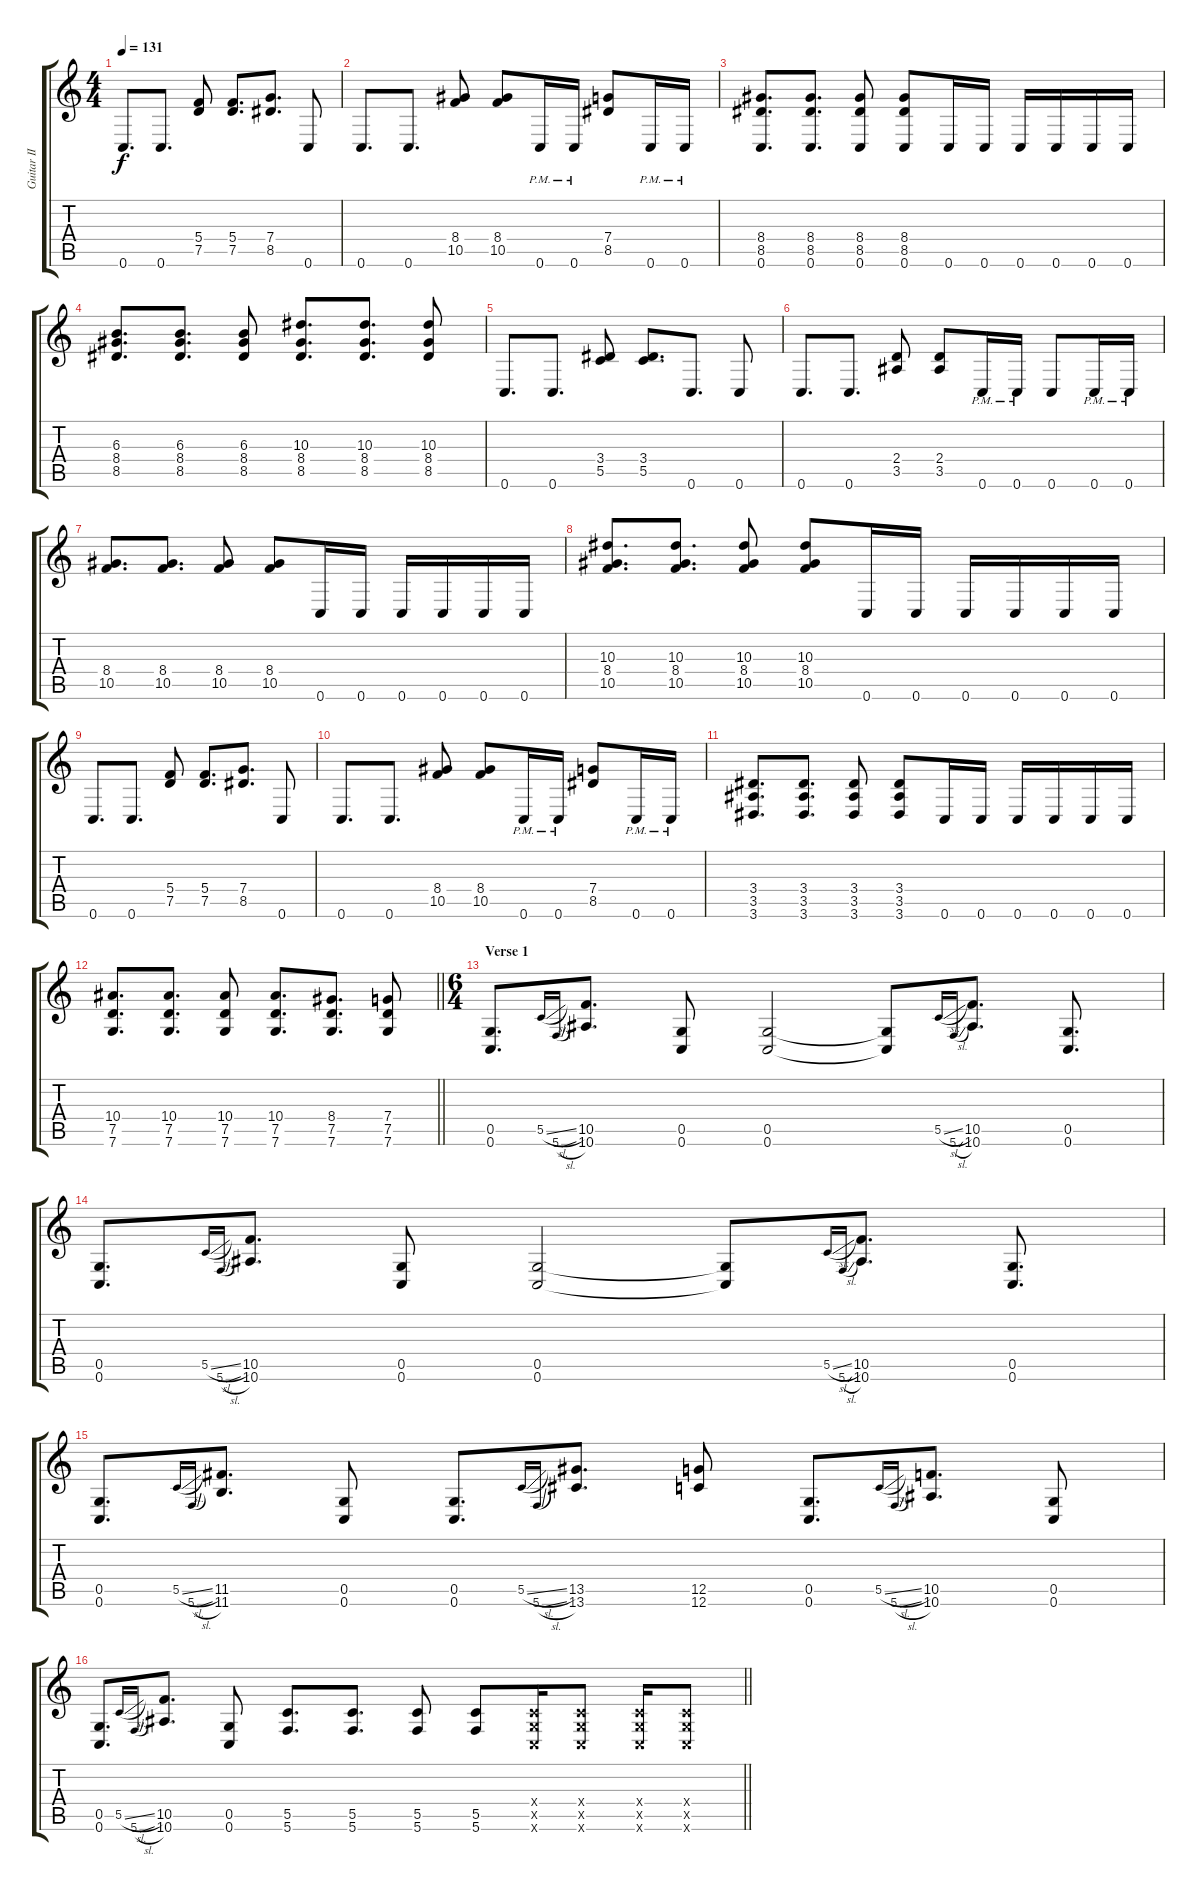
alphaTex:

\track ("Guitar II" "Guitar II") {instrument distortionguitar}
\staff {score tabs}
\tuning (D4 A3 F3 C3 G2 C2) {hide}
\ts (4 4)
\tempo 131
\clef g2
\ks c
0.6.8{d dy f} 0.6.8{d} (5.4 7.5).8 (5.4 7.5).8{d} (7.4 8.5).8{d} 0.6.8 |
0.6.8{d} 0.6.8{d} (8.4 10.5).8 (8.4 10.5).8 0.6{pm}.16 0.6{pm}.16 (7.4 8.5).8 0.6{pm}.16 0.6{pm}.16 |
(8.4 8.5 0.6).8{d} (8.4 8.5 0.6).8{d} (8.4 8.5 0.6).8 (8.4 8.5 0.6).8 0.6.16 0.6.16 0.6.16 0.6.16 0.6.16 0.6.16 |
(6.3 8.4 8.5).8{d} (6.3 8.4 8.5).8{d} (6.3 8.4 8.5).8 (10.3 8.4 8.5).8{d} (10.3 8.4 8.5).8{d} (10.3 8.4 8.5).8 |
0.6.8{d} 0.6.8{d} (3.4 5.5).8 (3.4 5.5).8{d} 0.6.8{d} 0.6.8 |
0.6.8{d} 0.6.8{d} (2.4 3.5).8 (2.4 3.5).8 0.6{pm}.16 0.6{pm}.16 0.6.8 0.6{pm}.16 0.6{pm}.16 |
(8.4 10.5).8{d} (8.4 10.5).8{d} (8.4 10.5).8 (8.4 10.5).8 0.6.16 0.6.16 0.6.16 0.6.16 0.6.16 0.6.16 |
(10.3 8.4 10.5).8{d} (10.3 8.4 10.5).8{d} (10.3 8.4 10.5).8 (10.3 8.4 10.5).8 0.6.16 0.6.16 0.6.16 0.6.16 0.6.16 0.6.16 |
0.6.8{d} 0.6.8{d} (5.4 7.5).8 (5.4 7.5).8{d} (7.4 8.5).8{d} 0.6.8 |
0.6.8{d} 0.6.8{d} (8.4 10.5).8 (8.4 10.5).8 0.6{pm}.16 0.6{pm}.16 (7.4 8.5).8 0.6{pm}.16 0.6{pm}.16 |
(3.4 3.5 3.6).8{d} (3.4 3.5 3.6).8{d} (3.4 3.5 3.6).8 (3.4 3.5 3.6).8 0.6.16 0.6.16 0.6.16 0.6.16 0.6.16 0.6.16 |
\barLineRight lightlight
(10.4 7.5 7.6).8{d} (10.4 7.5 7.6).8{d} (10.4 7.5 7.6).8 (10.4 7.5 7.6).8{d} (8.4 7.5 7.6).8{d} (7.4 7.5 7.6).8 |
\ts (6 4)
\section ("" "Verse 1")
(0.5 0.6).8{d} 5.5{sl}.16{gr onbeat} 5.6{sl}.16{gr onbeat} (10.5 10.6).8{d} (0.5 0.6).8 (0.5 0.6).2 (0.5{t} 0.6{t}).8 5.5{sl}.16{gr onbeat} 5.6{sl}.16{gr onbeat} (10.5 10.6).8{d} (0.5 0.6).8{d} |
(0.5 0.6).8{d} 5.5{sl}.16{gr onbeat} 5.6{sl}.16{gr onbeat} (10.5 10.6).8{d} (0.5 0.6).8 (0.5 0.6).2 (0.5{t} 0.6{t}).8 5.5{sl}.16{gr onbeat} 5.6{sl}.16{gr onbeat} (10.5 10.6).8{d} (0.5 0.6).8{d} |
(0.5 0.6).8{d} 5.5{sl}.16{gr onbeat} 5.6{sl}.16{gr onbeat} (11.5 11.6).8{d} (0.5 0.6).8 (0.5 0.6).8{d} 5.5{sl}.16{gr onbeat} 5.6{sl}.16{gr onbeat} (13.5 13.6).8{d} (12.5 12.6).8 (0.5 0.6).8{d} 5.5{sl}.16{gr onbeat} 5.6{sl}.16{gr onbeat} (10.5 10.6).8{d} (0.5 0.6).8 |
\barLineRight lightlight
(0.5 0.6).8{d} 5.5{sl}.16{gr onbeat} 5.6{sl}.16{gr onbeat} (10.5 10.6).8{d} (0.5 0.6).8 (5.5 5.6).8{d} (5.5 5.6).8{d} (5.5 5.6).8 (5.5 5.6).8 (0.4{x} 0.5{x} 0.6{x}).16 (0.4{x} 0.5{x} 0.6{x}).8 (0.4{x} 0.5{x} 0.6{x}).16 (0.4{x} 0.5{x} 0.6{x}).8
